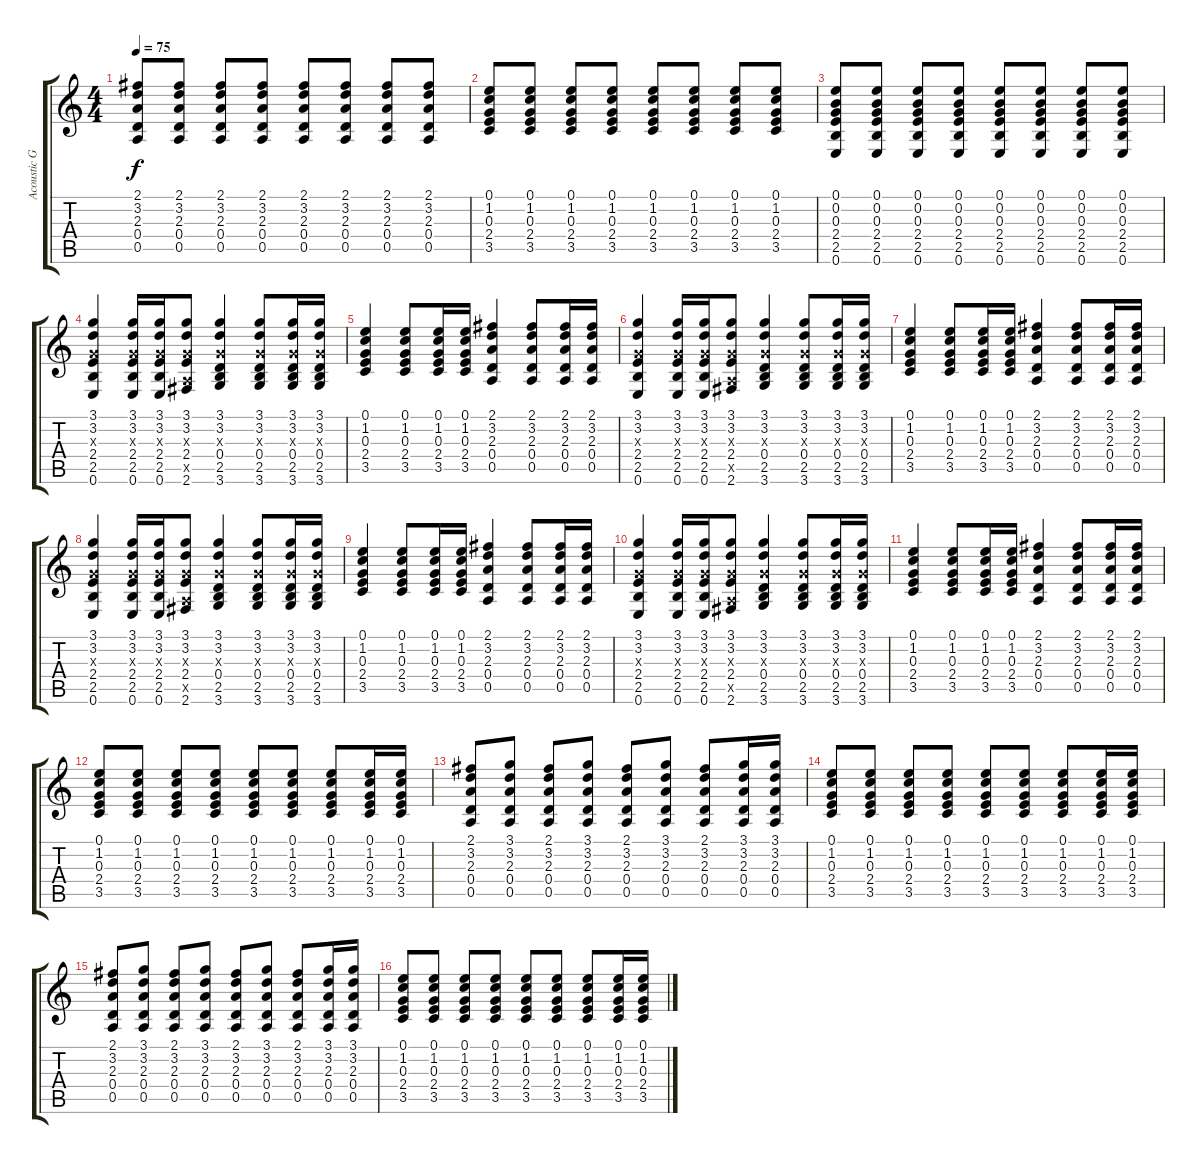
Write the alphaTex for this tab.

\track ("Acoustic Guitar" "Acoustic G") {instrument acousticguitarsteel}
\staff {score tabs}
\tuning (E4 B3 G3 D3 A2 E2) {hide}
\ts (4 4)
\tempo 75
\clef g2
\ks c
(2.1 3.2 2.3 0.4 0.5).8{dy f} (2.1 3.2 2.3 0.4 0.5).8 (2.1 3.2 2.3 0.4 0.5).8 (2.1 3.2 2.3 0.4 0.5).8 (2.1 3.2 2.3 0.4 0.5).8 (2.1 3.2 2.3 0.4 0.5).8 (2.1 3.2 2.3 0.4 0.5).8 (2.1 3.2 2.3 0.4 0.5).8 |
(0.1 1.2 0.3 2.4 3.5).8 (0.1 1.2 0.3 2.4 3.5).8 (0.1 1.2 0.3 2.4 3.5).8 (0.1 1.2 0.3 2.4 3.5).8 (0.1 1.2 0.3 2.4 3.5).8 (0.1 1.2 0.3 2.4 3.5).8 (0.1 1.2 0.3 2.4 3.5).8 (0.1 1.2 0.3 2.4 3.5).8 |
(0.1 0.2 0.3 2.4 2.5 0.6).8 (0.1 0.2 0.3 2.4 2.5 0.6).8 (0.1 0.2 0.3 2.4 2.5 0.6).8 (0.1 0.2 0.3 2.4 2.5 0.6).8 (0.1 0.2 0.3 2.4 2.5 0.6).8 (0.1 0.2 0.3 2.4 2.5 0.6).8 (0.1 0.2 0.3 2.4 2.5 0.6).8 (0.1 0.2 0.3 2.4 2.5 0.6).8 |
(3.1 3.2 0.3{x} 2.4 2.5 0.6).4 (3.1 3.2 0.3{x} 2.4 2.5 0.6).16 (3.1 3.2 0.3{x} 2.4 2.5 0.6).16 (3.1 3.2 0.3{x} 2.4 0.5{x} 2.6).8 (3.1 3.2 0.3{x} 0.4 2.5 3.6).4 (3.1 3.2 0.3{x} 0.4 2.5 3.6).8 (3.1 3.2 0.3{x} 0.4 2.5 3.6).16 (3.1 3.2 0.3{x} 0.4 2.5 3.6).16 |
(0.1 1.2 0.3 2.4 3.5).4 (0.1 1.2 0.3 2.4 3.5).8 (0.1 1.2 0.3 2.4 3.5).16 (0.1 1.2 0.3 2.4 3.5).16 (2.1 3.2 2.3 0.4 0.5).4 (2.1 3.2 2.3 0.4 0.5).8 (2.1 3.2 2.3 0.4 0.5).16 (2.1 3.2 2.3 0.4 0.5).16 |
(3.1 3.2 0.3{x} 2.4 2.5 0.6).4 (3.1 3.2 0.3{x} 2.4 2.5 0.6).16 (3.1 3.2 0.3{x} 2.4 2.5 0.6).16 (3.1 3.2 0.3{x} 2.4 0.5{x} 2.6).8 (3.1 3.2 0.3{x} 0.4 2.5 3.6).4 (3.1 3.2 0.3{x} 0.4 2.5 3.6).8 (3.1 3.2 0.3{x} 0.4 2.5 3.6).16 (3.1 3.2 0.3{x} 0.4 2.5 3.6).16 |
(0.1 1.2 0.3 2.4 3.5).4 (0.1 1.2 0.3 2.4 3.5).8 (0.1 1.2 0.3 2.4 3.5).16 (0.1 1.2 0.3 2.4 3.5).16 (2.1 3.2 2.3 0.4 0.5).4 (2.1 3.2 2.3 0.4 0.5).8 (2.1 3.2 2.3 0.4 0.5).16 (2.1 3.2 2.3 0.4 0.5).16 |
(3.1 3.2 0.3{x} 2.4 2.5 0.6).4 (3.1 3.2 0.3{x} 2.4 2.5 0.6).16 (3.1 3.2 0.3{x} 2.4 2.5 0.6).16 (3.1 3.2 0.3{x} 2.4 0.5{x} 2.6).8 (3.1 3.2 0.3{x} 0.4 2.5 3.6).4 (3.1 3.2 0.3{x} 0.4 2.5 3.6).8 (3.1 3.2 0.3{x} 0.4 2.5 3.6).16 (3.1 3.2 0.3{x} 0.4 2.5 3.6).16 |
(0.1 1.2 0.3 2.4 3.5).4 (0.1 1.2 0.3 2.4 3.5).8 (0.1 1.2 0.3 2.4 3.5).16 (0.1 1.2 0.3 2.4 3.5).16 (2.1 3.2 2.3 0.4 0.5).4 (2.1 3.2 2.3 0.4 0.5).8 (2.1 3.2 2.3 0.4 0.5).16 (2.1 3.2 2.3 0.4 0.5).16 |
(3.1 3.2 0.3{x} 2.4 2.5 0.6).4 (3.1 3.2 0.3{x} 2.4 2.5 0.6).16 (3.1 3.2 0.3{x} 2.4 2.5 0.6).16 (3.1 3.2 0.3{x} 2.4 0.5{x} 2.6).8 (3.1 3.2 0.3{x} 0.4 2.5 3.6).4 (3.1 3.2 0.3{x} 0.4 2.5 3.6).8 (3.1 3.2 0.3{x} 0.4 2.5 3.6).16 (3.1 3.2 0.3{x} 0.4 2.5 3.6).16 |
(0.1 1.2 0.3 2.4 3.5).4 (0.1 1.2 0.3 2.4 3.5).8 (0.1 1.2 0.3 2.4 3.5).16 (0.1 1.2 0.3 2.4 3.5).16 (2.1 3.2 2.3 0.4 0.5).4 (2.1 3.2 2.3 0.4 0.5).8 (2.1 3.2 2.3 0.4 0.5).16 (2.1 3.2 2.3 0.4 0.5).16 |
(0.1 1.2 0.3 2.4 3.5).8 (0.1 1.2 0.3 2.4 3.5).8 (0.1 1.2 0.3 2.4 3.5).8 (0.1 1.2 0.3 2.4 3.5).8 (0.1 1.2 0.3 2.4 3.5).8 (0.1 1.2 0.3 2.4 3.5).8 (0.1 1.2 0.3 2.4 3.5).8 (0.1 1.2 0.3 2.4 3.5).16 (0.1 1.2 0.3 2.4 3.5).16 |
(2.1 3.2 2.3 0.4 0.5).8 (3.1 3.2 2.3 0.4 0.5).8 (2.1 3.2 2.3 0.4 0.5).8 (3.1 3.2 2.3 0.4 0.5).8 (2.1 3.2 2.3 0.4 0.5).8 (3.1 3.2 2.3 0.4 0.5).8 (2.1 3.2 2.3 0.4 0.5).8 (3.1 3.2 2.3 0.4 0.5).16 (3.1 3.2 2.3 0.4 0.5).16 |
(0.1 1.2 0.3 2.4 3.5).8 (0.1 1.2 0.3 2.4 3.5).8 (0.1 1.2 0.3 2.4 3.5).8 (0.1 1.2 0.3 2.4 3.5).8 (0.1 1.2 0.3 2.4 3.5).8 (0.1 1.2 0.3 2.4 3.5).8 (0.1 1.2 0.3 2.4 3.5).8 (0.1 1.2 0.3 2.4 3.5).16 (0.1 1.2 0.3 2.4 3.5).16 |
(2.1 3.2 2.3 0.4 0.5).8 (3.1 3.2 2.3 0.4 0.5).8 (2.1 3.2 2.3 0.4 0.5).8 (3.1 3.2 2.3 0.4 0.5).8 (2.1 3.2 2.3 0.4 0.5).8 (3.1 3.2 2.3 0.4 0.5).8 (2.1 3.2 2.3 0.4 0.5).8 (3.1 3.2 2.3 0.4 0.5).16 (3.1 3.2 2.3 0.4 0.5).16 |
(0.1 1.2 0.3 2.4 3.5).8 (0.1 1.2 0.3 2.4 3.5).8 (0.1 1.2 0.3 2.4 3.5).8 (0.1 1.2 0.3 2.4 3.5).8 (0.1 1.2 0.3 2.4 3.5).8 (0.1 1.2 0.3 2.4 3.5).8 (0.1 1.2 0.3 2.4 3.5).8 (0.1 1.2 0.3 2.4 3.5).16 (0.1 1.2 0.3 2.4 3.5).16
